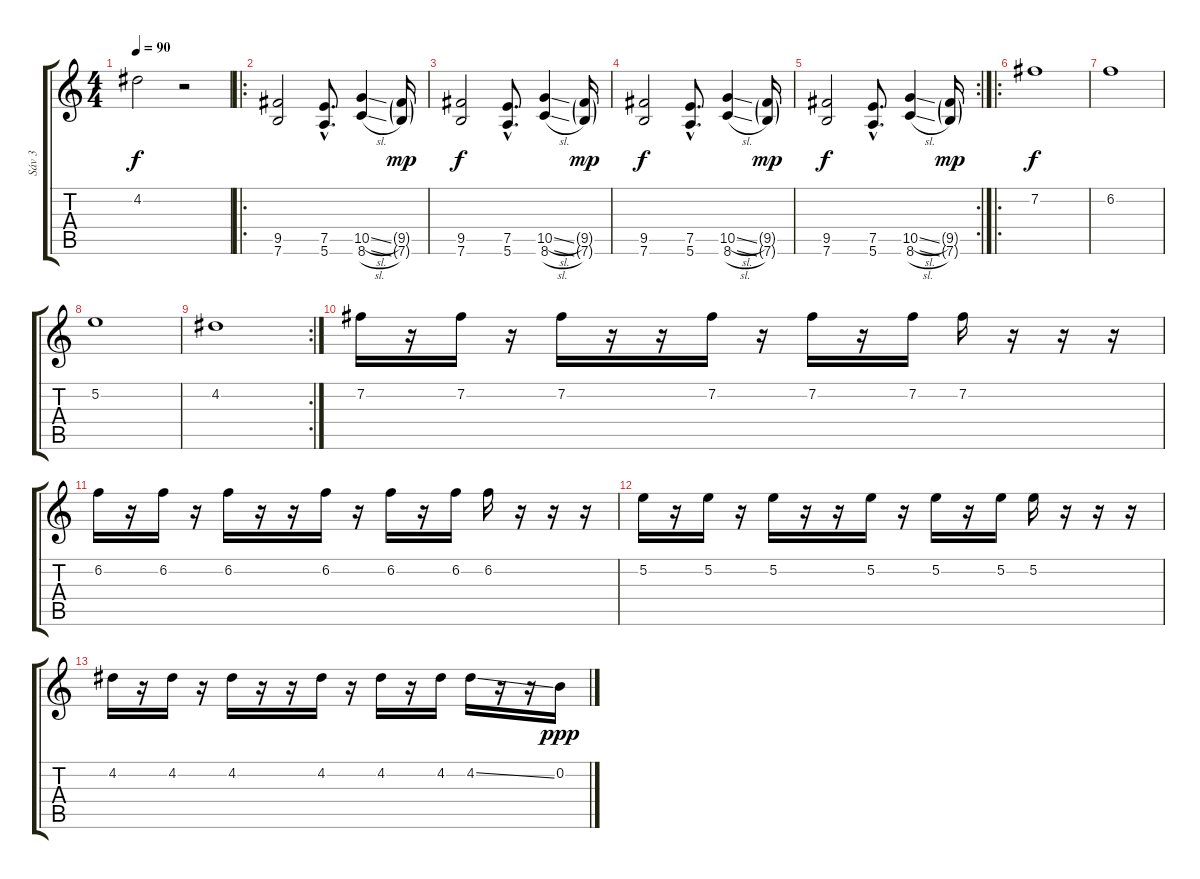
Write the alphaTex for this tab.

\track ("Sáv 3" "Sáv 3") {instrument distortionguitar}
\staff {score tabs}
\tuning (E4 B3 G3 D3 A2 E2) {hide}
\ts (4 4)
\tempo 90
\clef g2
\ks c
4.2.2{dy f} r.2 |
\ro
(9.5 7.6).2 (7.5{hac} 5.6{hac}).8{d} (10.5{sl} 8.6{sl}).4 (9.5{g} 7.6{g}).16{dy mp} |
(9.5 7.6).2{dy f} (7.5{hac} 5.6{hac}).8{d} (10.5{sl} 8.6{sl}).4 (9.5{g} 7.6{g}).16{dy mp} |
(9.5 7.6).2{dy f} (7.5{hac} 5.6{hac}).8{d} (10.5{sl} 8.6{sl}).4 (9.5{g} 7.6{g}).16{dy mp} |
\rc 2
(9.5 7.6).2{dy f} (7.5{hac} 5.6{hac}).8{d} (10.5{sl} 8.6{sl}).4 (9.5{g} 7.6{g}).16{dy mp} |
\ro
7.2.1{dy f} |
6.2.1 |
5.2.1 |
\rc 2
4.2.1 |
7.2.16 r.16 7.2.16 r.16 7.2.16 r.16 r.16 7.2.16 r.16 7.2.16 r.16 7.2.16 7.2.16 r.16 r.16 r.16 |
6.2.16 r.16 6.2.16 r.16 6.2.16 r.16 r.16 6.2.16 r.16 6.2.16 r.16 6.2.16 6.2.16 r.16 r.16 r.16 |
5.2.16 r.16 5.2.16 r.16 5.2.16 r.16 r.16 5.2.16 r.16 5.2.16 r.16 5.2.16 5.2.16 r.16 r.16 r.16 |
4.2.16 r.16 4.2.16 r.16 4.2.16 r.16 r.16 4.2.16 r.16 4.2.16 r.16 4.2.16 4.2{ss}.16 r.16 r.16 0.2.16{dy ppp}
